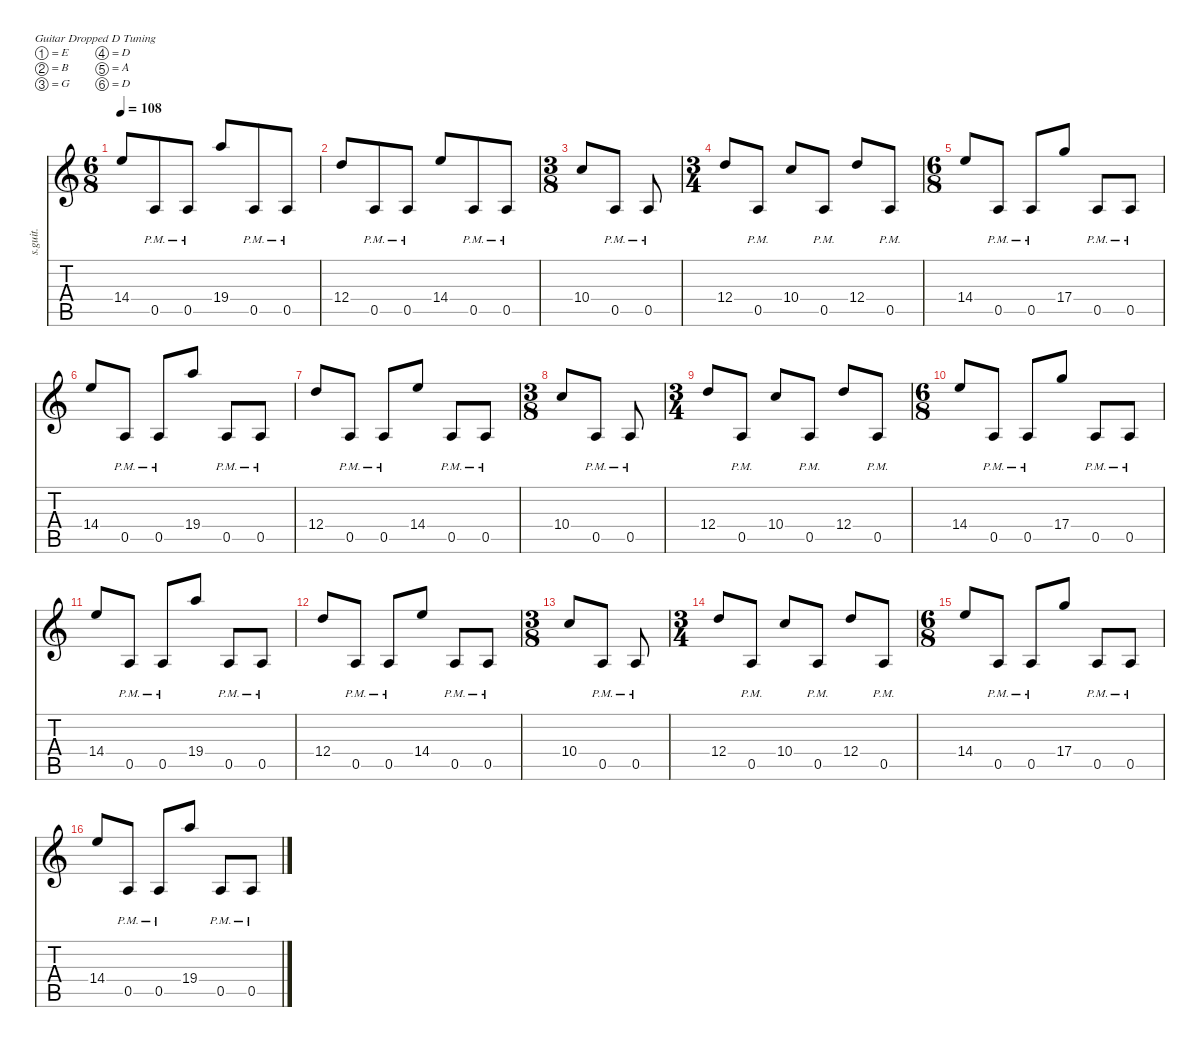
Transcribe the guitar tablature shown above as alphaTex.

\defaultSystemsLayout 4
\hideDynamics
\bracketExtendMode nobrackets
\track ("Adam Jones (Guitar I)" "s.guit.") {instrument distortionguitar}
\staff {score tabs}
\tuning (E4 B3 G3 D3 A2 D2)
\ts (6 8)
\tempo 108
\clef g2
\ks c
14.4.8{lyrics (0 "") lyrics (1 "") lyrics (2 "") lyrics (3 "") lyrics (4 "") dy f} 0.5{pm}.8{lyrics (0 "") lyrics (1 "") lyrics (2 "") lyrics (3 "") lyrics (4 "")} 0.5{pm}.8{lyrics (0 "") lyrics (1 "") lyrics (2 "") lyrics (3 "") lyrics (4 "")} 19.4.8{lyrics (0 "") lyrics (1 "") lyrics (2 "") lyrics (3 "") lyrics (4 "")} 0.5{pm}.8{lyrics (0 "") lyrics (1 "") lyrics (2 "") lyrics (3 "") lyrics (4 "")} 0.5{pm}.8{lyrics (0 "") lyrics (1 "") lyrics (2 "") lyrics (3 "") lyrics (4 "")} |
12.4.8{lyrics (0 "") lyrics (1 "") lyrics (2 "") lyrics (3 "") lyrics (4 "")} 0.5{pm}.8{lyrics (0 "") lyrics (1 "") lyrics (2 "") lyrics (3 "") lyrics (4 "")} 0.5{pm}.8{lyrics (0 "") lyrics (1 "") lyrics (2 "") lyrics (3 "") lyrics (4 "")} 14.4.8{lyrics (0 "") lyrics (1 "") lyrics (2 "") lyrics (3 "") lyrics (4 "")} 0.5{pm}.8{lyrics (0 "") lyrics (1 "") lyrics (2 "") lyrics (3 "") lyrics (4 "")} 0.5{pm}.8{lyrics (0 "") lyrics (1 "") lyrics (2 "") lyrics (3 "") lyrics (4 "")} |
\ts (3 8)
\beaming (8 2 2 2 2)
10.4.8{lyrics (0 "") lyrics (1 "") lyrics (2 "") lyrics (3 "") lyrics (4 "")} 0.5{pm}.8{lyrics (0 "") lyrics (1 "") lyrics (2 "") lyrics (3 "") lyrics (4 "")} 0.5{pm}.8{lyrics (0 "") lyrics (1 "") lyrics (2 "") lyrics (3 "") lyrics (4 "")} |
\ts (3 4)
\beaming (8 2 2 2 2)
12.4.8{lyrics (0 "") lyrics (1 "") lyrics (2 "") lyrics (3 "") lyrics (4 "")} 0.5{pm}.8{lyrics (0 "") lyrics (1 "") lyrics (2 "") lyrics (3 "") lyrics (4 "")} 10.4.8{lyrics (0 "") lyrics (1 "") lyrics (2 "") lyrics (3 "") lyrics (4 "")} 0.5{pm}.8{lyrics (0 "") lyrics (1 "") lyrics (2 "") lyrics (3 "") lyrics (4 "")} 12.4.8{lyrics (0 "") lyrics (1 "") lyrics (2 "") lyrics (3 "") lyrics (4 "")} 0.5{pm}.8{lyrics (0 "") lyrics (1 "") lyrics (2 "") lyrics (3 "") lyrics (4 "")} |
\ts (6 8)
\beaming (8 2 2 2 2)
14.4.8{lyrics (0 "") lyrics (1 "") lyrics (2 "") lyrics (3 "") lyrics (4 "")} 0.5{pm}.8{lyrics (0 "") lyrics (1 "") lyrics (2 "") lyrics (3 "") lyrics (4 "")} 0.5{pm}.8{lyrics (0 "") lyrics (1 "") lyrics (2 "") lyrics (3 "") lyrics (4 "")} 17.4.8{lyrics (0 "") lyrics (1 "") lyrics (2 "") lyrics (3 "") lyrics (4 "")} 0.5{pm}.8{lyrics (0 "") lyrics (1 "") lyrics (2 "") lyrics (3 "") lyrics (4 "")} 0.5{pm}.8{lyrics (0 "") lyrics (1 "") lyrics (2 "") lyrics (3 "") lyrics (4 "")} |
14.4.8{lyrics (0 "") lyrics (1 "") lyrics (2 "") lyrics (3 "") lyrics (4 "")} 0.5{pm}.8{lyrics (0 "") lyrics (1 "") lyrics (2 "") lyrics (3 "") lyrics (4 "")} 0.5{pm}.8{lyrics (0 "") lyrics (1 "") lyrics (2 "") lyrics (3 "") lyrics (4 "")} 19.4.8{lyrics (0 "") lyrics (1 "") lyrics (2 "") lyrics (3 "") lyrics (4 "")} 0.5{pm}.8{lyrics (0 "") lyrics (1 "") lyrics (2 "") lyrics (3 "") lyrics (4 "")} 0.5{pm}.8{lyrics (0 "") lyrics (1 "") lyrics (2 "") lyrics (3 "") lyrics (4 "")} |
12.4.8{lyrics (0 "") lyrics (1 "") lyrics (2 "") lyrics (3 "") lyrics (4 "")} 0.5{pm}.8{lyrics (0 "") lyrics (1 "") lyrics (2 "") lyrics (3 "") lyrics (4 "")} 0.5{pm}.8{lyrics (0 "") lyrics (1 "") lyrics (2 "") lyrics (3 "") lyrics (4 "")} 14.4.8{lyrics (0 "") lyrics (1 "") lyrics (2 "") lyrics (3 "") lyrics (4 "")} 0.5{pm}.8{lyrics (0 "") lyrics (1 "") lyrics (2 "") lyrics (3 "") lyrics (4 "")} 0.5{pm}.8{lyrics (0 "") lyrics (1 "") lyrics (2 "") lyrics (3 "") lyrics (4 "")} |
\ts (3 8)
\beaming (8 2 2 2 2)
10.4.8{lyrics (0 "") lyrics (1 "") lyrics (2 "") lyrics (3 "") lyrics (4 "")} 0.5{pm}.8{lyrics (0 "") lyrics (1 "") lyrics (2 "") lyrics (3 "") lyrics (4 "")} 0.5{pm}.8{lyrics (0 "") lyrics (1 "") lyrics (2 "") lyrics (3 "") lyrics (4 "")} |
\ts (3 4)
\beaming (8 2 2 2 2)
12.4.8{lyrics (0 "") lyrics (1 "") lyrics (2 "") lyrics (3 "") lyrics (4 "")} 0.5{pm}.8{lyrics (0 "") lyrics (1 "") lyrics (2 "") lyrics (3 "") lyrics (4 "")} 10.4.8{lyrics (0 "") lyrics (1 "") lyrics (2 "") lyrics (3 "") lyrics (4 "")} 0.5{pm}.8{lyrics (0 "") lyrics (1 "") lyrics (2 "") lyrics (3 "") lyrics (4 "")} 12.4.8{lyrics (0 "") lyrics (1 "") lyrics (2 "") lyrics (3 "") lyrics (4 "")} 0.5{pm}.8{lyrics (0 "") lyrics (1 "") lyrics (2 "") lyrics (3 "") lyrics (4 "")} |
\ts (6 8)
\beaming (8 2 2 2 2)
14.4.8{lyrics (0 "") lyrics (1 "") lyrics (2 "") lyrics (3 "") lyrics (4 "")} 0.5{pm}.8{lyrics (0 "") lyrics (1 "") lyrics (2 "") lyrics (3 "") lyrics (4 "")} 0.5{pm}.8{lyrics (0 "") lyrics (1 "") lyrics (2 "") lyrics (3 "") lyrics (4 "")} 17.4.8{lyrics (0 "") lyrics (1 "") lyrics (2 "") lyrics (3 "") lyrics (4 "")} 0.5{pm}.8{lyrics (0 "") lyrics (1 "") lyrics (2 "") lyrics (3 "") lyrics (4 "")} 0.5{pm}.8{lyrics (0 "") lyrics (1 "") lyrics (2 "") lyrics (3 "") lyrics (4 "")} |
14.4.8{lyrics (0 "") lyrics (1 "") lyrics (2 "") lyrics (3 "") lyrics (4 "")} 0.5{pm}.8{lyrics (0 "") lyrics (1 "") lyrics (2 "") lyrics (3 "") lyrics (4 "")} 0.5{pm}.8{lyrics (0 "") lyrics (1 "") lyrics (2 "") lyrics (3 "") lyrics (4 "")} 19.4.8{lyrics (0 "") lyrics (1 "") lyrics (2 "") lyrics (3 "") lyrics (4 "")} 0.5{pm}.8{lyrics (0 "") lyrics (1 "") lyrics (2 "") lyrics (3 "") lyrics (4 "")} 0.5{pm}.8{lyrics (0 "") lyrics (1 "") lyrics (2 "") lyrics (3 "") lyrics (4 "")} |
12.4.8{lyrics (0 "") lyrics (1 "") lyrics (2 "") lyrics (3 "") lyrics (4 "")} 0.5{pm}.8{lyrics (0 "") lyrics (1 "") lyrics (2 "") lyrics (3 "") lyrics (4 "")} 0.5{pm}.8{lyrics (0 "") lyrics (1 "") lyrics (2 "") lyrics (3 "") lyrics (4 "")} 14.4.8{lyrics (0 "") lyrics (1 "") lyrics (2 "") lyrics (3 "") lyrics (4 "")} 0.5{pm}.8{lyrics (0 "") lyrics (1 "") lyrics (2 "") lyrics (3 "") lyrics (4 "")} 0.5{pm}.8{lyrics (0 "") lyrics (1 "") lyrics (2 "") lyrics (3 "") lyrics (4 "")} |
\ts (3 8)
\beaming (8 2 2 2 2)
10.4.8{lyrics (0 "") lyrics (1 "") lyrics (2 "") lyrics (3 "") lyrics (4 "")} 0.5{pm}.8{lyrics (0 "") lyrics (1 "") lyrics (2 "") lyrics (3 "") lyrics (4 "")} 0.5{pm}.8{lyrics (0 "") lyrics (1 "") lyrics (2 "") lyrics (3 "") lyrics (4 "")} |
\ts (3 4)
\beaming (8 2 2 2 2)
12.4.8{lyrics (0 "") lyrics (1 "") lyrics (2 "") lyrics (3 "") lyrics (4 "")} 0.5{pm}.8{lyrics (0 "") lyrics (1 "") lyrics (2 "") lyrics (3 "") lyrics (4 "")} 10.4.8{lyrics (0 "") lyrics (1 "") lyrics (2 "") lyrics (3 "") lyrics (4 "")} 0.5{pm}.8{lyrics (0 "") lyrics (1 "") lyrics (2 "") lyrics (3 "") lyrics (4 "")} 12.4.8{lyrics (0 "") lyrics (1 "") lyrics (2 "") lyrics (3 "") lyrics (4 "")} 0.5{pm}.8{lyrics (0 "") lyrics (1 "") lyrics (2 "") lyrics (3 "") lyrics (4 "")} |
\ts (6 8)
\beaming (8 2 2 2 2)
14.4.8{lyrics (0 "") lyrics (1 "") lyrics (2 "") lyrics (3 "") lyrics (4 "")} 0.5{pm}.8{lyrics (0 "") lyrics (1 "") lyrics (2 "") lyrics (3 "") lyrics (4 "")} 0.5{pm}.8{lyrics (0 "") lyrics (1 "") lyrics (2 "") lyrics (3 "") lyrics (4 "")} 17.4.8{lyrics (0 "") lyrics (1 "") lyrics (2 "") lyrics (3 "") lyrics (4 "")} 0.5{pm}.8{lyrics (0 "") lyrics (1 "") lyrics (2 "") lyrics (3 "") lyrics (4 "")} 0.5{pm}.8{lyrics (0 "") lyrics (1 "") lyrics (2 "") lyrics (3 "") lyrics (4 "")} |
14.4.8{lyrics (0 "") lyrics (1 "") lyrics (2 "") lyrics (3 "") lyrics (4 "")} 0.5{pm}.8{lyrics (0 "") lyrics (1 "") lyrics (2 "") lyrics (3 "") lyrics (4 "")} 0.5{pm}.8{lyrics (0 "") lyrics (1 "") lyrics (2 "") lyrics (3 "") lyrics (4 "")} 19.4.8{lyrics (0 "") lyrics (1 "") lyrics (2 "") lyrics (3 "") lyrics (4 "")} 0.5{pm}.8{lyrics (0 "") lyrics (1 "") lyrics (2 "") lyrics (3 "") lyrics (4 "")} 0.5{pm}.8{lyrics (0 "") lyrics (1 "") lyrics (2 "") lyrics (3 "") lyrics (4 "")}
